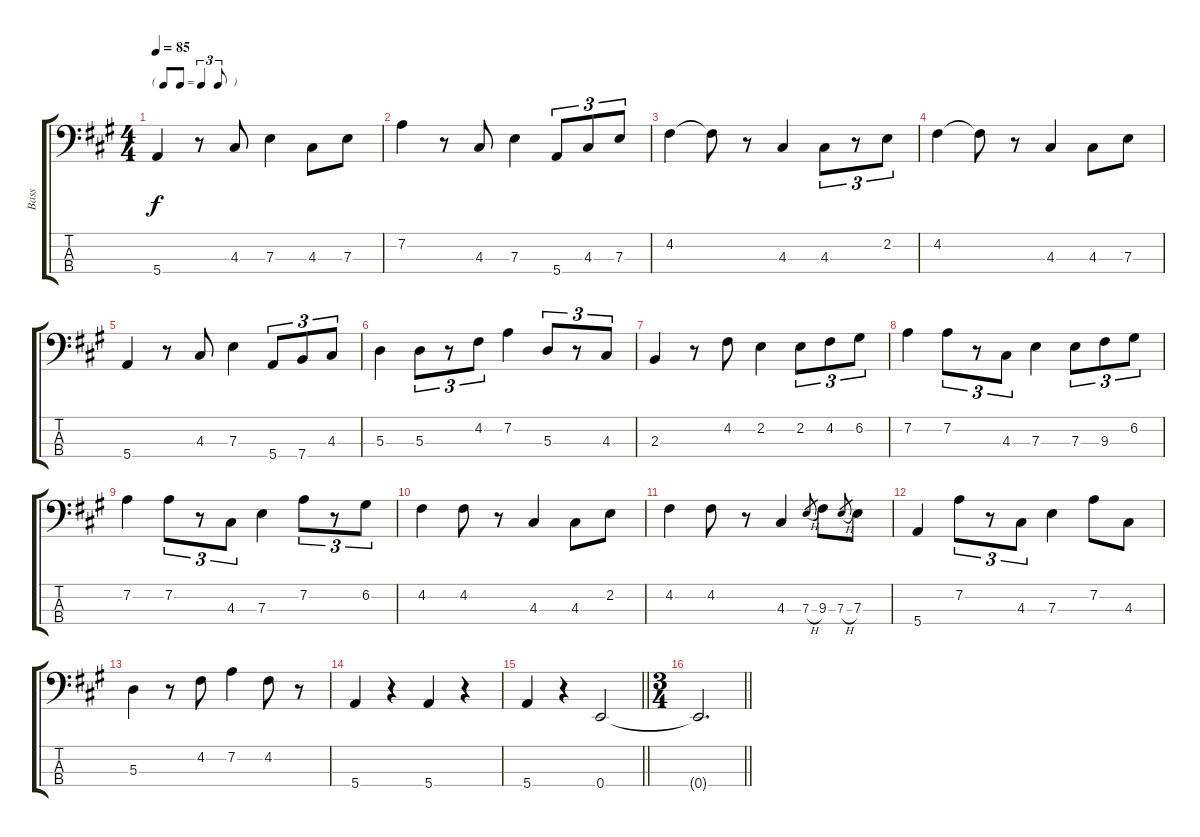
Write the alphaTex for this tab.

\track ("Bass" "Bass") {instrument electricbassfinger}
\staff {score tabs}
\tuning (G2 D2 A1 E1) {hide}
\ts (4 4)
\tf triplet8th
\tempo 85
\clef f4
\ks a
5.4.4{dy f} r.8 4.3.8 7.3.4 4.3.8 7.3.8 |
7.2.4 r.8 4.3.8 7.3.4 5.4.8{tu (3 2)} 4.3.8{tu (3 2)} 7.3.8{tu (3 2)} |
4.2.4 4.2{t}.8 r.8 4.3.4 4.3.8{tu (3 2)} r.8{tu (3 2)} 2.2.8{tu (3 2)} |
4.2.4 4.2{t}.8 r.8 4.3.4 4.3.8 7.3.8 |
5.4.4 r.8 4.3.8 7.3.4 5.4.8{tu (3 2)} 7.4.8{tu (3 2)} 4.3.8{tu (3 2)} |
5.3.4 5.3.8{tu (3 2)} r.8{tu (3 2)} 4.2.8{tu (3 2)} 7.2.4 5.3.8{tu (3 2)} r.8{tu (3 2)} 4.3.8{tu (3 2)} |
2.3.4 r.8 4.2.8 2.2.4 2.2.8{tu (3 2)} 4.2.8{tu (3 2)} 6.2.8{tu (3 2)} |
7.2.4 7.2.8{tu (3 2)} r.8{tu (3 2)} 4.3.8{tu (3 2)} 7.3.4 7.3.8{tu (3 2)} 9.3.8{tu (3 2)} 6.2.8{tu (3 2)} |
7.2.4 7.2.8{tu (3 2)} r.8{tu (3 2)} 4.3.8{tu (3 2)} 7.3.4 7.2.8{tu (3 2)} r.8{tu (3 2)} 6.2.8{tu (3 2)} |
4.2.4 4.2.8 r.8 4.3.4 4.3.8 2.2.8 |
4.2.4 4.2.8 r.8 4.3.4 7.3{h}.8{gr} 9.3.8 7.3{h}.8{gr} 7.3.8 |
5.4.4 7.2.8{tu (3 2)} r.8{tu (3 2)} 4.3.8{tu (3 2)} 7.3.4 7.2.8 4.3.8 |
5.3.4 r.8 4.2.8 7.2.4 4.2.8 r.8 |
5.4.4 r.4 5.4.4 r.4 |
\barLineRight lightlight
5.4.4 r.4 0.4.2 |
\ts (3 4)
\barLineRight lightlight
0.4{t}.2{d}
